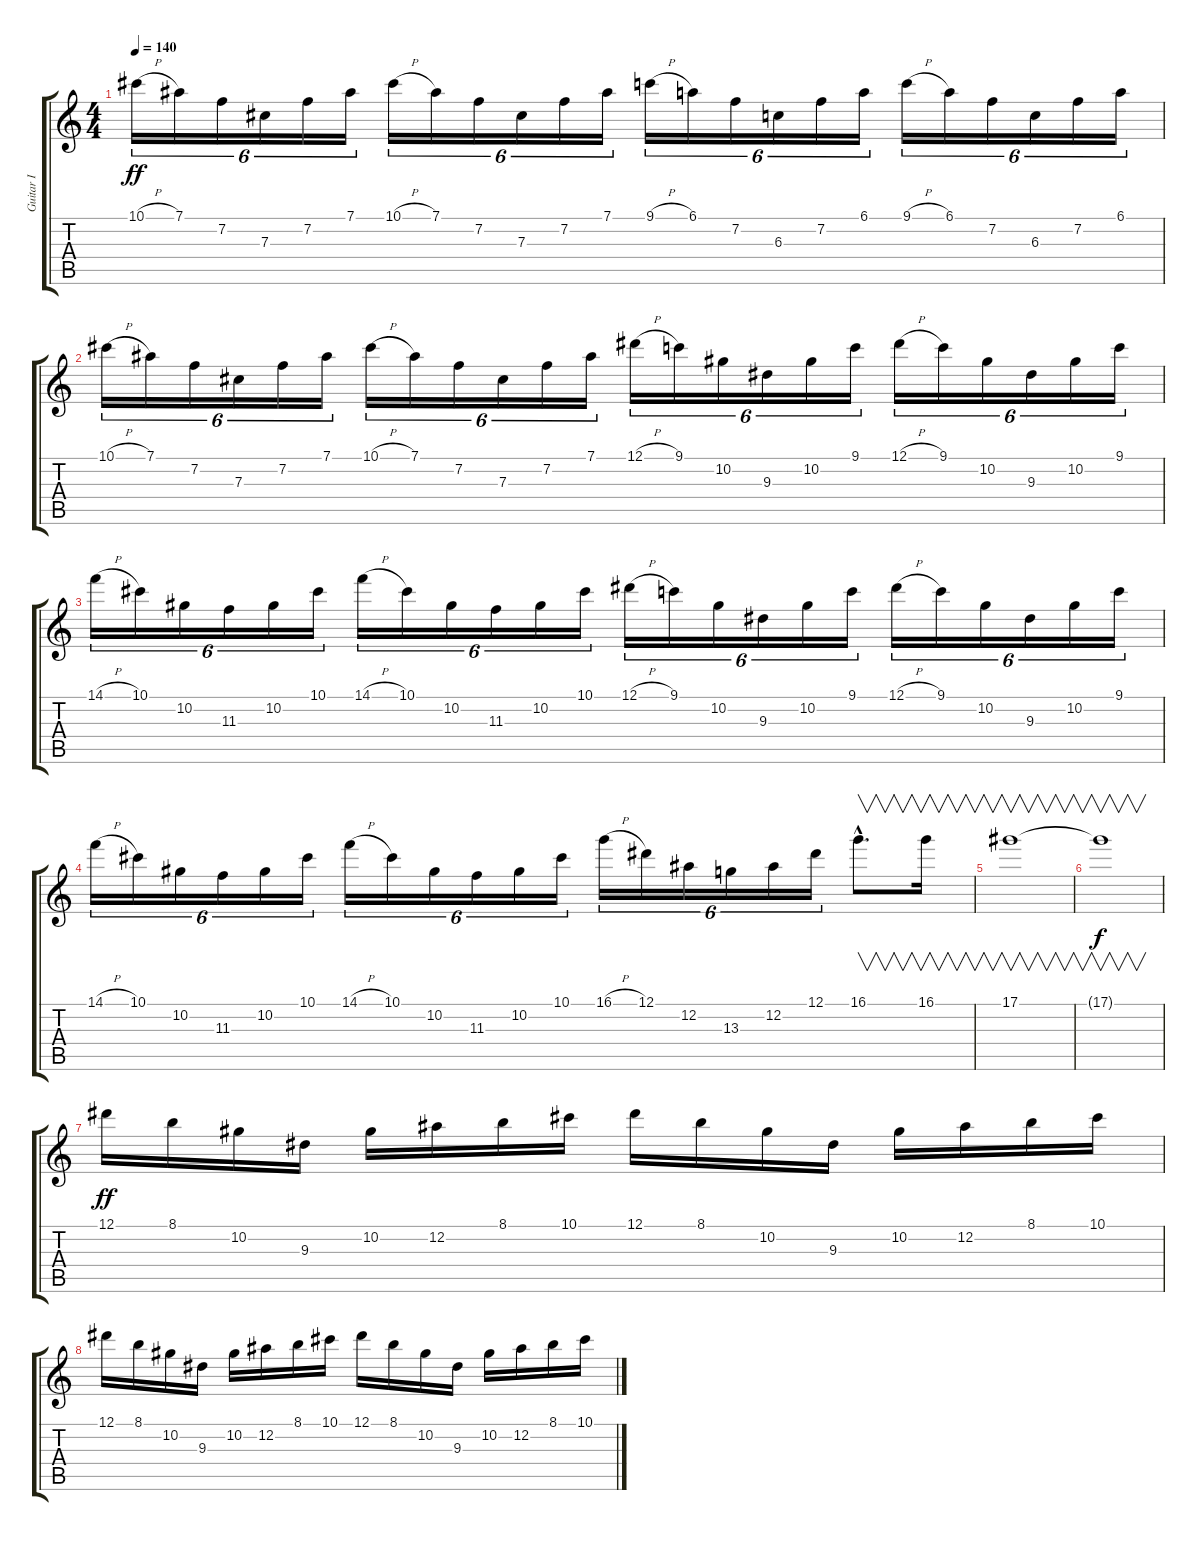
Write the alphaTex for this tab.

\track ("Guitar I" "Guitar I") {instrument distortionguitar}
\staff {score tabs}
\tuning (Eb4 Bb3 Gb3 Db3 Ab2 Eb2) {hide}
\ts (4 4)
\tempo 140
\clef g2
\ks c
10.1{h}.16{tu (6 4) dy ff} 7.1.16{tu (6 4)} 7.2.16{tu (6 4)} 7.3.16{tu (6 4)} 7.2.16{tu (6 4)} 7.1.16{tu (6 4)} 10.1{h}.16{tu (6 4)} 7.1.16{tu (6 4)} 7.2.16{tu (6 4)} 7.3.16{tu (6 4)} 7.2.16{tu (6 4)} 7.1.16{tu (6 4)} 9.1{h}.16{tu (6 4)} 6.1.16{tu (6 4)} 7.2.16{tu (6 4)} 6.3.16{tu (6 4)} 7.2.16{tu (6 4)} 6.1.16{tu (6 4)} 9.1{h}.16{tu (6 4)} 6.1.16{tu (6 4)} 7.2.16{tu (6 4)} 6.3.16{tu (6 4)} 7.2.16{tu (6 4)} 6.1.16{tu (6 4)} |
10.1{h}.16{tu (6 4)} 7.1.16{tu (6 4)} 7.2.16{tu (6 4)} 7.3.16{tu (6 4)} 7.2.16{tu (6 4)} 7.1.16{tu (6 4)} 10.1{h}.16{tu (6 4)} 7.1.16{tu (6 4)} 7.2.16{tu (6 4)} 7.3.16{tu (6 4)} 7.2.16{tu (6 4)} 7.1.16{tu (6 4)} 12.1{h}.16{tu (6 4)} 9.1.16{tu (6 4)} 10.2.16{tu (6 4)} 9.3.16{tu (6 4)} 10.2.16{tu (6 4)} 9.1.16{tu (6 4)} 12.1{h}.16{tu (6 4)} 9.1.16{tu (6 4)} 10.2.16{tu (6 4)} 9.3.16{tu (6 4)} 10.2.16{tu (6 4)} 9.1.16{tu (6 4)} |
14.1{h}.16{tu (6 4)} 10.1.16{tu (6 4)} 10.2.16{tu (6 4)} 11.3.16{tu (6 4)} 10.2.16{tu (6 4)} 10.1.16{tu (6 4)} 14.1{h}.16{tu (6 4)} 10.1.16{tu (6 4)} 10.2.16{tu (6 4)} 11.3.16{tu (6 4)} 10.2.16{tu (6 4)} 10.1.16{tu (6 4)} 12.1{h}.16{tu (6 4)} 9.1.16{tu (6 4)} 10.2.16{tu (6 4)} 9.3.16{tu (6 4)} 10.2.16{tu (6 4)} 9.1.16{tu (6 4)} 12.1{h}.16{tu (6 4)} 9.1.16{tu (6 4)} 10.2.16{tu (6 4)} 9.3.16{tu (6 4)} 10.2.16{tu (6 4)} 9.1.16{tu (6 4)} |
14.1{h}.16{tu (6 4)} 10.1.16{tu (6 4)} 10.2.16{tu (6 4)} 11.3.16{tu (6 4)} 10.2.16{tu (6 4)} 10.1.16{tu (6 4)} 14.1{h}.16{tu (6 4)} 10.1.16{tu (6 4)} 10.2.16{tu (6 4)} 11.3.16{tu (6 4)} 10.2.16{tu (6 4)} 10.1.16{tu (6 4)} 16.1{h}.16{tu (6 4)} 12.1.16{tu (6 4)} 12.2.16{tu (6 4)} 13.3.16{tu (6 4)} 12.2.16{tu (6 4)} 12.1.16{tu (6 4)} 16.1{hac}.8{v d} 16.1.16{v} |
17.1.1{v} |
17.1{t}.1{v dy f} |
12.1.16{dy ff} 8.1.16 10.2.16 9.3.16 10.2.16 12.2.16 8.1.16 10.1.16 12.1.16 8.1.16 10.2.16 9.3.16 10.2.16 12.2.16 8.1.16 10.1.16 |
12.1.16 8.1.16 10.2.16 9.3.16 10.2.16 12.2.16 8.1.16 10.1.16 12.1.16 8.1.16 10.2.16 9.3.16 10.2.16 12.2.16 8.1.16 10.1.16
